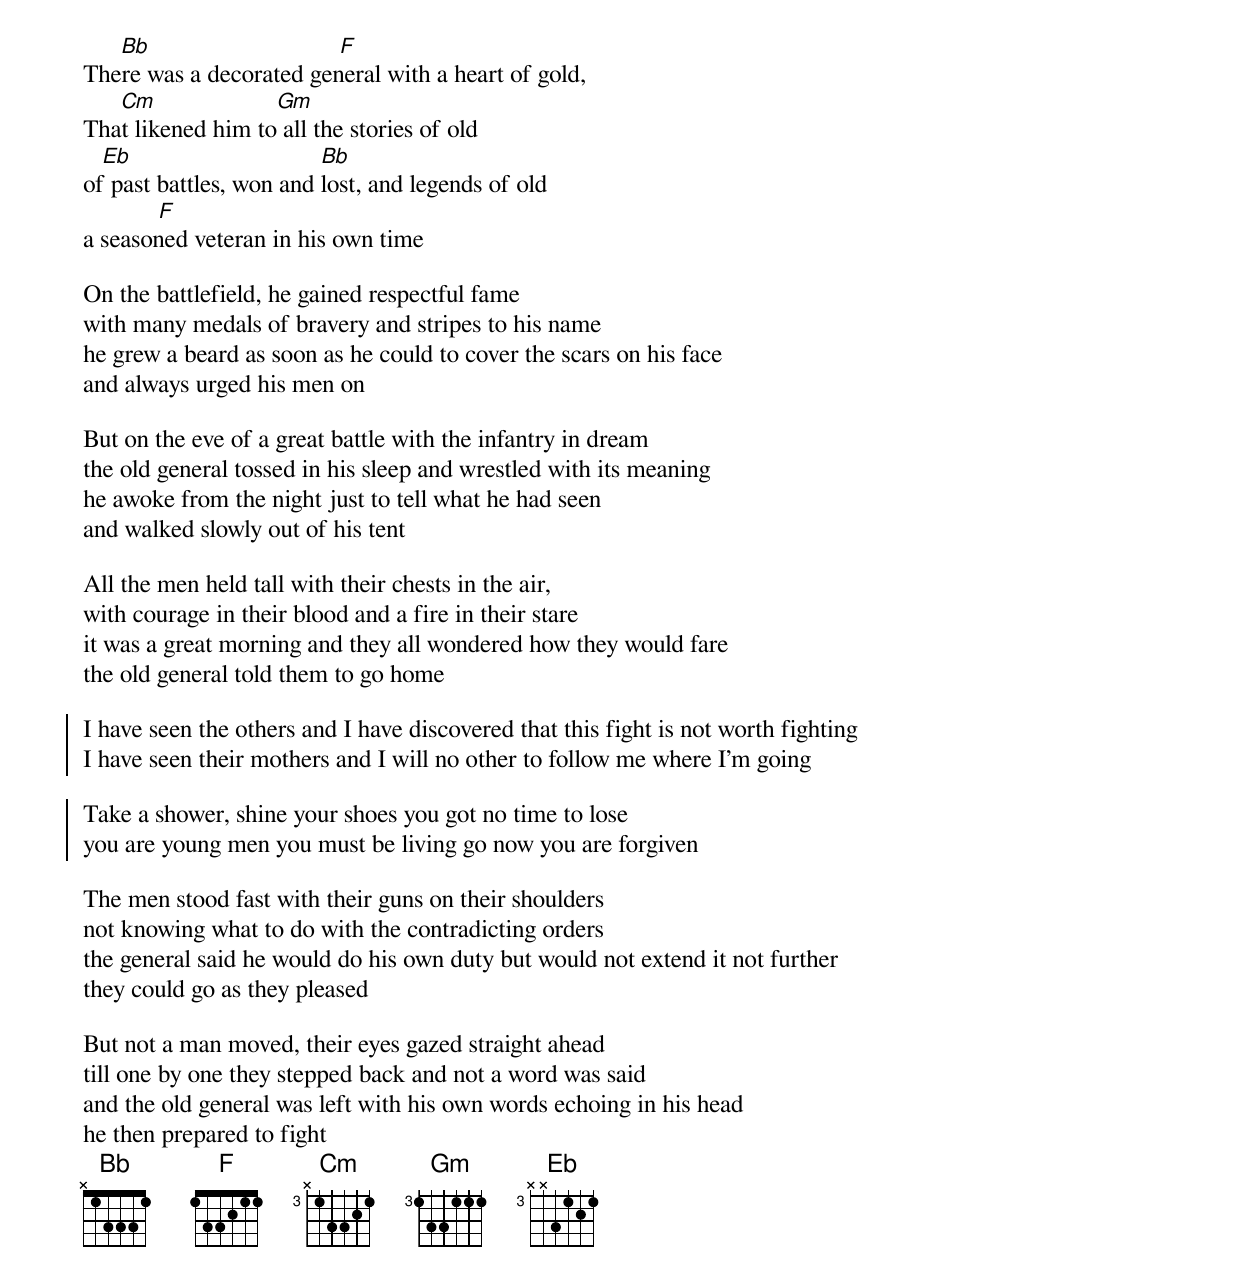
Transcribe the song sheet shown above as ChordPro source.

	     [Bb]                              [F]
There was a decorated general with a heart of gold,
      [Cm]                   [Gm]
That likened him to all the stories of old
   [Eb]                              [Bb]
of past battles, won and lost, and legends of old
            [F]
a seasoned veteran in his own time

On the battlefield, he gained respectful fame
with many medals of bravery and stripes to his name
he grew a beard as soon as he could to cover the scars on his face
and always urged his men on

But on the eve of a great battle with the infantry in dream
the old general tossed in his sleep and wrestled with its meaning
he awoke from the night just to tell what he had seen
and walked slowly out of his tent

All the men held tall with their chests in the air,
with courage in their blood and a fire in their stare
it was a great morning and they all wondered how they would fare
the old general told them to go home

{soc}
I have seen the others and I have discovered that this fight is not worth fighting
I have seen their mothers and I will no other to follow me where I'm going

Take a shower, shine your shoes you got no time to lose
you are young men you must be living go now you are forgiven
{eoc}

The men stood fast with their guns on their shoulders
not knowing what to do with the contradicting orders
the general said he would do his own duty but would not extend it not further
they could go as they pleased

But not a man moved, their eyes gazed straight ahead
till one by one they stepped back and not a word was said
and the old general was left with his own words echoing in his head
he then prepared to fight
